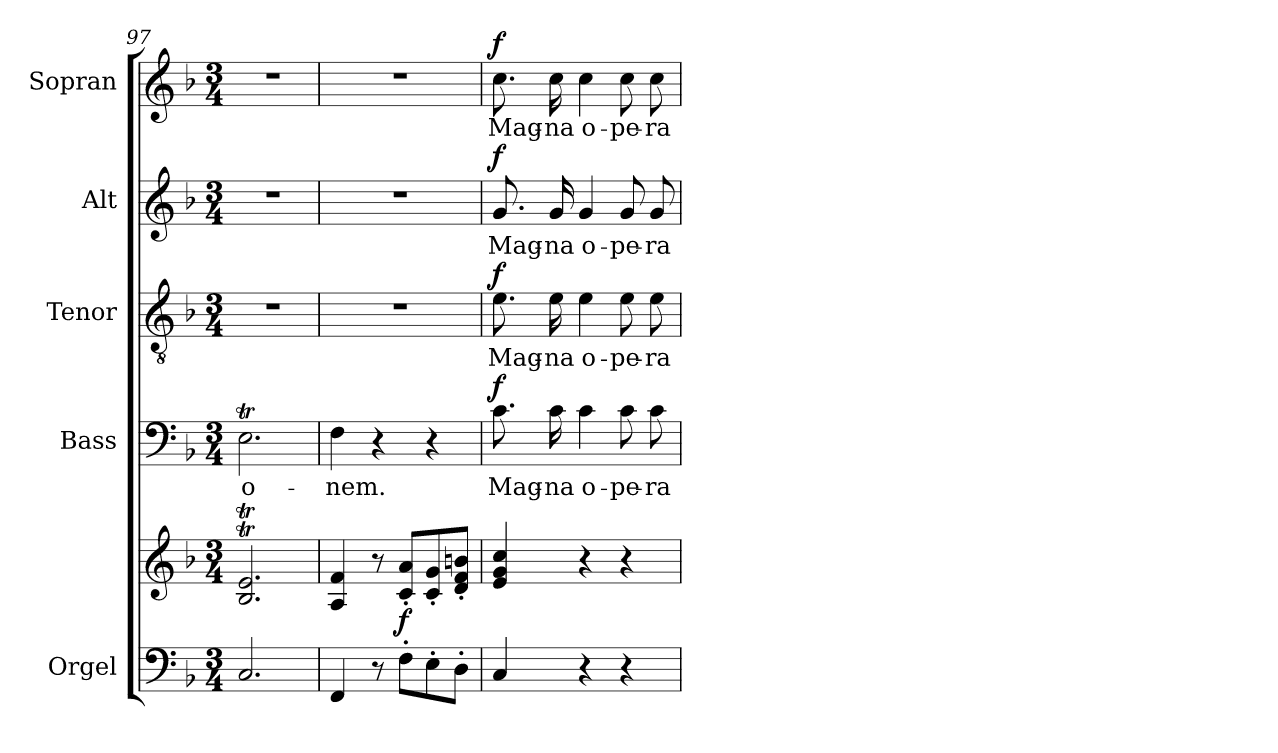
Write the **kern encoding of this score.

**kern	**kern	**dynam	**kern	**text	**dynam	**kern	**text	**dynam	**kern	**text	**dynam	**kern	**text	**dynam
*part5	*part5	*part5	*part4	*part4	*part4	*part3	*part3	*part3	*part2	*part2	*part2	*part1	*part1	*part1
*staff6	*staff5	*staff5/6	*staff4	*staff4	*staff4	*staff3	*staff3	*staff3	*staff2	*staff2	*staff2	*staff1	*staff1	*staff1
*I"Orgel	*	*	*I"Bass	*	*	*I"Tenor	*	*	*I"Alt	*	*	*I"Sopran	*	*
*I'Org.	*	*	*I'B.	*	*	*I'T.	*	*	*I'A.	*	*	*I'S.	*	*
*clefF4	*clefG2	*	*clefF4	*	*	*clefGv2	*	*	*clefG2	*	*	*clefG2	*	*
*k[b-]	*k[b-]	*	*k[b-]	*	*	*k[b-]	*	*	*k[b-]	*	*	*k[b-]	*	*
*F:	*F:	*	*F:	*	*	*F:	*	*	*F:	*	*	*F:	*	*
*M3/4	*M3/4	*	*M3/4	*	*	*M3/4	*	*	*M3/4	*	*	*M3/4	*	*
=97	=97	=97	=97	=97	=97	=97	=97	=97	=97	=97	=97	=97	=97	=97
!	!	!	!	!LO:LY:b	!	!	!	!	!	!	!	!	!	!
2.C/	2.B-/T 2.e/T	.	2.Et\	-o-	.	2.r	.	.	2.r	.	.	2.r	.	.
=98	=98	=98	=98	=98	=98	=98	=98	=98	=98	=98	=98	=98	=98	=98
!	!	!	!	!LO:LY:b	!	!	!	!	!	!	!	!	!	!
4FF/	4A/ 4f/	.	4F\	-nem.	.	2.r	.	.	2.r	.	.	2.r	.	.
8r	8r	.	4r	.	.	.	.	.	.	.	.	.	.	.
!	!	!LO:DY:b	!	!	!	!	!	!	!	!	!	!	!	!
8F'>\L	8c/'< 8a/'<L	f	.	.	.	.	.	.	.	.	.	.	.	.
8E'>\	8c/'< 8g/'<	.	4r	.	.	.	.	.	.	.	.	.	.	.
8D'>\J	8d/'< 8f/'< 8bn/'<J	.	.	.	.	.	.	.	.	.	.	.	.	.
=99	=99	=99	=99	=99	=99	=99	=99	=99	=99	=99	=99	=99	=99	=99
!	!	!	!	!LO:LY:b	!LO:DY:a	!	!LO:LY:b	!LO:DY:a	!	!LO:LY:b	!LO:DY:a	!	!LO:LY:b	!LO:DY:a
4C/	4e/ 4g/ 4cc/	.	8.c\	Mag-	f	8.e\	Mag-	f	8.g/	Mag-	f	8.cc\	Mag-	f
!	!	!	!	!LO:LY:b	!	!	!LO:LY:b	!	!	!LO:LY:b	!	!	!LO:LY:b	!
.	.	.	16c\	-na	.	16e\	-na	.	16g/	-na	.	16cc\	-na	.
!	!	!	!	!LO:LY:b	!	!	!LO:LY:b	!	!	!LO:LY:b	!	!	!LO:LY:b	!
4r	4r	.	4c\	o-	.	4e\	o-	.	4g/	o-	.	4cc\	o-	.
!	!	!	!	!LO:LY:b	!	!	!LO:LY:b	!	!	!LO:LY:b	!	!	!LO:LY:b	!
4r	4r	.	8c\	-pe-	.	8e\	-pe-	.	8g/	-pe-	.	8cc\	-pe-	.
!	!	!	!	!LO:LY:b	!	!	!LO:LY:b	!	!	!LO:LY:b	!	!	!LO:LY:b	!
.	.	.	8c\	-ra	.	8e\	-ra	.	8g/	-ra	.	8cc\	-ra	.
=	=	=	=	=	=	=	=	=	=	=	=	=	=	=
*-	*-	*-	*-	*-	*-	*-	*-	*-	*-	*-	*-	*-	*-	*-
